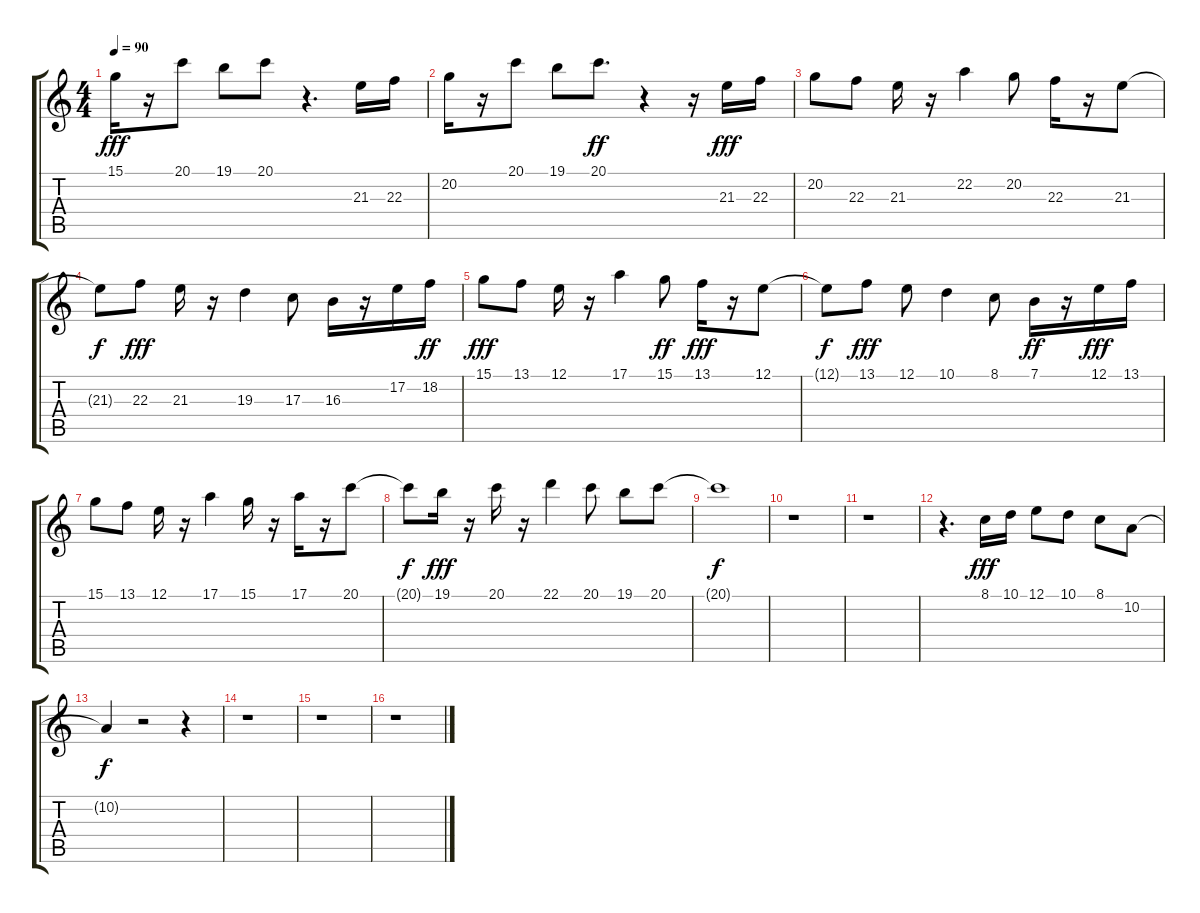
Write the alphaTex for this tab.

\track "" {instrument fx3crystal}
\staff {score tabs}
\tuning (E4 B3 G3 D3 A2 E2) {hide}
\ts (4 4)
\tempo 90
\clef g2
\ks c
15.1.16{dy fff} r.16 20.1.8 19.1.8 20.1.8 r.4{d} 21.3.16 22.3.16 |
20.2.16 r.16 20.1.8 19.1.8 20.1.8{d dy ff} r.4 r.16 21.3.16{dy fff} 22.3.16 |
20.2.8 22.3.8 21.3.16 r.16 22.2.4 20.2.8 22.3.16 r.16 21.3.8 |
21.3{t}.8{dy f} 22.3.8{dy fff} 21.3.16 r.16 19.3.4 17.3.8 16.3.16 r.16 17.2.16 18.2.16{dy ff} |
15.1.8{dy fff} 13.1.8 12.1.16 r.16 17.1.4 15.1.8{dy ff} 13.1.16{dy fff} r.16 12.1.8 |
12.1{t}.8{dy f} 13.1.8{dy fff} 12.1.8 10.1.4 8.1.8 7.1.16{dy ff} r.16 12.1.16{dy fff} 13.1.16 |
15.1.8 13.1.8 12.1.16 r.16 17.1.4 15.1.16 r.16 17.1.16 r.16 20.1.8 |
20.1{t}.8{dy f} 19.1.16{dy fff} r.16 20.1.16 r.16 22.1.4 20.1.8 19.1.8 20.1.8 |
20.1{t}.1{dy f} |
r.1 |
r.1 |
r.4{d} 8.1.16{dy fff} 10.1.16 12.1.8 10.1.8 8.1.8 10.2.8 |
10.2{t}.4{dy f} r.2 r.4 |
r.1 |
r.1 |
r.1
